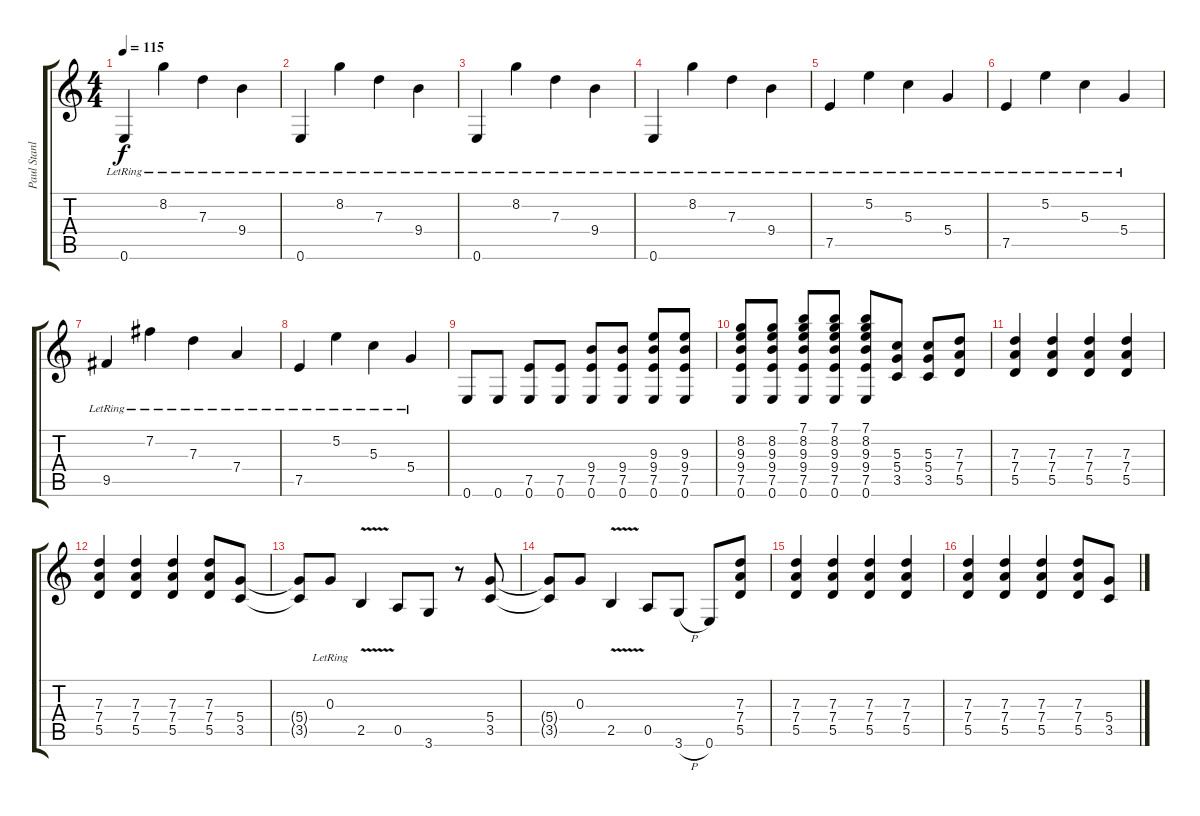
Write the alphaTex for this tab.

\track ("Paul Stanley" "Paul Stanl") {instrument electricguitarclean}
\staff {score tabs}
\tuning (E4 B3 G3 D3 A2 E2) {hide}
\ts (4 4)
\tempo 115
\clef g2
\ks c
0.6{lr}.4{dy f} 8.2{lr}.4 7.3{lr}.4 9.4{lr}.4 |
0.6{lr}.4 8.2{lr}.4 7.3{lr}.4 9.4{lr}.4 |
0.6{lr}.4 8.2{lr}.4 7.3{lr}.4 9.4{lr}.4 |
0.6{lr}.4 8.2{lr}.4 7.3{lr}.4 9.4{lr}.4 |
7.5{lr}.4 5.2{lr}.4 5.3{lr}.4 5.4{lr}.4 |
7.5{lr}.4 5.2{lr}.4 5.3{lr}.4 5.4{lr}.4 |
9.5{lr}.4 7.2{lr}.4 7.3{lr}.4 7.4{lr}.4 |
7.5{lr}.4 5.2{lr}.4 5.3{lr}.4 5.4{lr}.4 |
0.6.8{instrument distortionguitar} 0.6.8 (7.5 0.6).8 (7.5 0.6).8 (9.4 7.5 0.6).8 (9.4 7.5 0.6).8 (9.3 9.4 7.5 0.6).8 (9.3 9.4 7.5 0.6).8 |
(8.2 9.3 9.4 7.5 0.6).8 (8.2 9.3 9.4 7.5 0.6).8 (7.1 8.2 9.3 9.4 7.5 0.6).8 (7.1 8.2 9.3 9.4 7.5 0.6).8 (7.1 8.2 9.3 9.4 7.5 0.6).8 (5.3 5.4 3.5).8 (5.3 5.4 3.5).8 (7.3 7.4 5.5).8 |
(7.3 7.4 5.5).4 (7.3 7.4 5.5).4 (7.3 7.4 5.5).4 (7.3 7.4 5.5).4 |
(7.3 7.4 5.5).4 (7.3 7.4 5.5).4 (7.3 7.4 5.5).4 (7.3 7.4 5.5).8 (5.4 3.5).8 |
(5.4{t} 3.5{t}).8 0.3{lr}.8 2.5{v}.4 0.5.8 3.6.8 r.8 (5.4 3.5).8 |
(5.4{t} 3.5{t}).8 0.3.8 2.5{v}.4 0.5.8 3.6{h}.8 0.6.8 (7.3 7.4 5.5).8 |
(7.3 7.4 5.5).4 (7.3 7.4 5.5).4 (7.3 7.4 5.5).4 (7.3 7.4 5.5).4 |
(7.3 7.4 5.5).4 (7.3 7.4 5.5).4 (7.3 7.4 5.5).4 (7.3 7.4 5.5).8 (5.4 3.5).8
